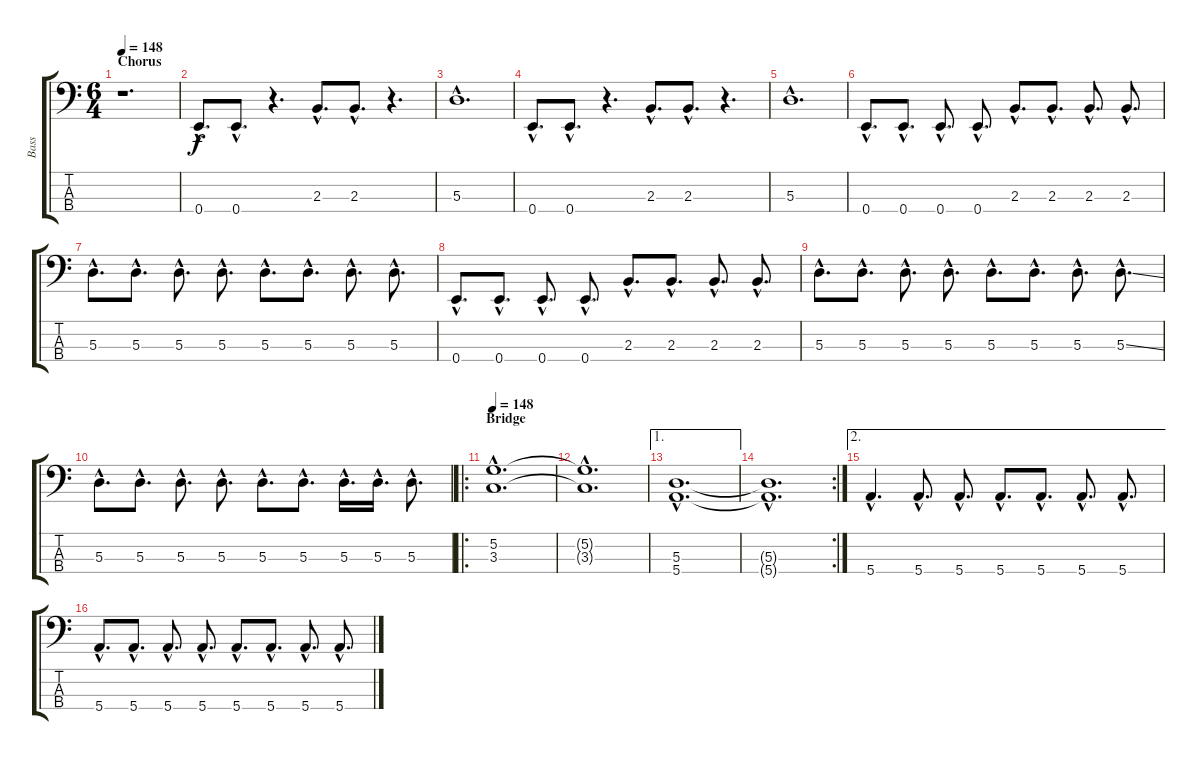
\track ("Bass" "Bass") {instrument electricbassfinger}
\staff {score tabs}
\tuning (G2 D2 A1 E1) {hide}
\ts (6 4)
\section ("" "Chorus")
\tempo 148
\clef f4
\ks c
r.1{d dy f volume 16 instrument electricbasspick} |
0.4{hac}.8{d} 0.4{hac}.8{d} r.4{d} 2.3{hac}.8{d} 2.3{hac}.8{d} r.4{d} |
5.3{hac}.1{d} |
0.4{hac}.8{d} 0.4{hac}.8{d} r.4{d} 2.3{hac}.8{d} 2.3{hac}.8{d} r.4{d} |
5.3{hac}.1{d} |
0.4{hac}.8{d} 0.4{hac}.8{d} 0.4{hac}.8{d} 0.4{hac}.8{d} 2.3{hac}.8{d} 2.3{hac}.8{d} 2.3{hac}.8{d} 2.3{hac}.8{d} |
5.3{hac}.8{d} 5.3{hac}.8{d} 5.3{hac}.8{d} 5.3{hac}.8{d} 5.3{hac}.8{d} 5.3{hac}.8{d} 5.3{hac}.8{d} 5.3{hac}.8{d} |
0.4{hac}.8{d} 0.4{hac}.8{d} 0.4{hac}.8{d} 0.4{hac}.8{d} 2.3{hac}.8{d} 2.3{hac}.8{d} 2.3{hac}.8{d} 2.3{hac}.8{d} |
5.3{hac}.8{d} 5.3{hac}.8{d} 5.3{hac}.8{d} 5.3{hac}.8{d} 5.3{hac}.8{d} 5.3{hac}.8{d} 5.3{hac}.8{d} 5.3{ss hac}.8{d} |
5.3{hac}.8{d} 5.3{hac}.8{d} 5.3{hac}.8{d} 5.3{hac}.8{d} 5.3{hac}.8{d} 5.3{hac}.8{d} 5.3{hac}.16{d} 5.3{hac}.16{d} 5.3{hac}.8{d} |
\ro
\section ("" "Bridge")
\tempo 148
(5.2{hac} 3.3{hac}).1{d instrument electricbasspick} |
(5.2{hac t} 3.3{hac t}).1{d} |
\ae 1
(5.3{hac} 5.4{hac}).1{d} |
\rc 2
(5.3{hac t} 5.4{hac t}).1{d} |
\ae 2
5.4{hac}.4{d instrument electricbasspick} 5.4{hac}.8{d} 5.4{hac}.8{d} 5.4{hac}.8{d} 5.4{hac}.8{d} 5.4{hac}.8{d} 5.4{hac}.8{d} |
5.4{hac}.8{d} 5.4{hac}.8{d} 5.4{hac}.8{d} 5.4{hac}.8{d} 5.4{hac}.8{d} 5.4{hac}.8{d} 5.4{hac}.8{d} 5.4{hac}.8{d}
